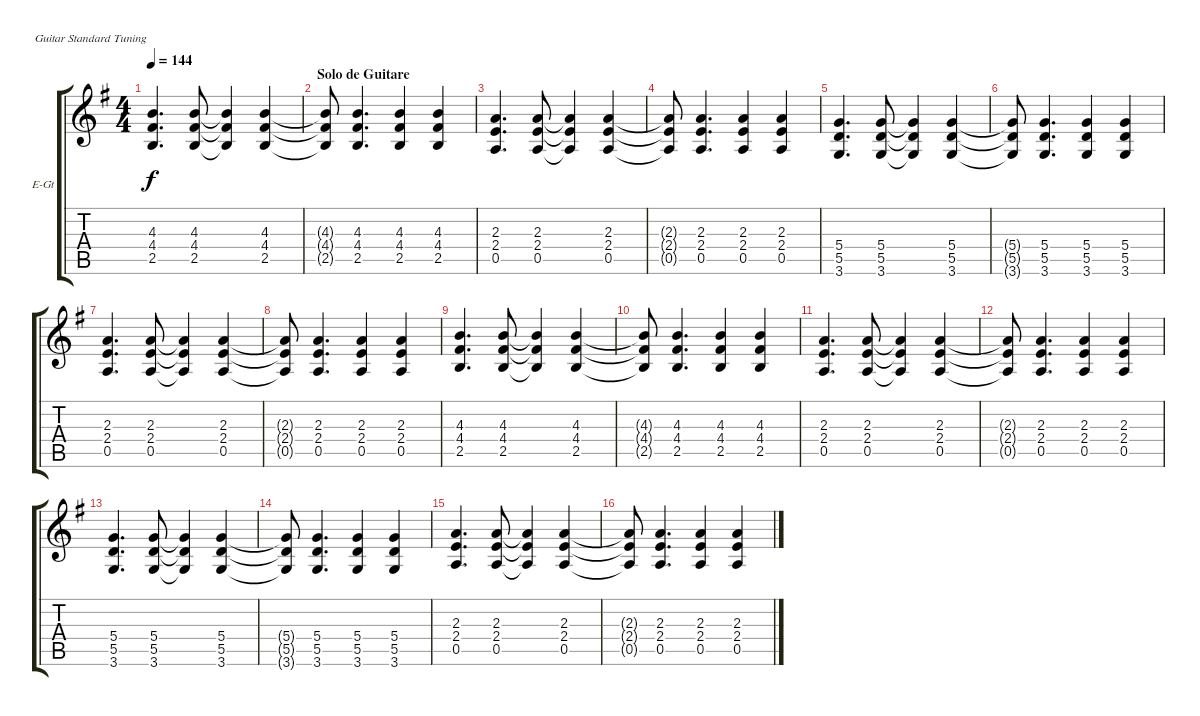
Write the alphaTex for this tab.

\bracketExtendMode groupsimilarinstruments
\firstSystemTrackNameOrientation horizontal
\otherSystemsTrackNameOrientation horizontal
\track ("Guitare 2 " "E-Gt") {instrument distortionguitar}
\staff {score tabs}
\tuning (E4 B3 G3 D3 A2 E2)
\ts (4 4)
\tempo 144
\clef g2
\ks g
(4.3 4.4 2.5).4{d dy f} (4.3 4.4 2.5).8 (4.3{t} 4.4{t} 2.5{t}).4 (4.3 4.4 2.5).4 |
\section ("" "Solo de Guitare")
(4.3{t} 4.4{t} 2.5{t}).8 (4.3 4.4 2.5).4{d} (4.3 4.4 2.5).4 (4.3 4.4 2.5).4 |
(2.3 2.4 0.5).4{d} (2.3 2.4 0.5).8 (2.3{t} 2.4{t} 0.5{t}).4 (2.3 2.4 0.5).4 |
(2.3{t} 2.4{t} 0.5{t}).8 (2.3 2.4 0.5).4{d} (2.3 2.4 0.5).4 (2.3 2.4 0.5).4 |
(5.4 5.5 3.6).4{d} (5.4 5.5 3.6).8 (5.4{t} 5.5{t} 3.6{t}).4 (5.4 5.5 3.6).4 |
(5.4{t} 5.5{t} 3.6{t}).8 (5.4 5.5 3.6).4{d} (5.4 5.5 3.6).4 (5.4 5.5 3.6).4 |
(2.3 2.4 0.5).4{d} (2.3 2.4 0.5).8 (2.3{t} 2.4{t} 0.5{t}).4 (2.3 2.4 0.5).4 |
(2.3{t} 2.4{t} 0.5{t}).8 (2.3 2.4 0.5).4{d} (2.3 2.4 0.5).4 (2.3 2.4 0.5).4 |
(4.3 4.4 2.5).4{d} (4.3 4.4 2.5).8 (4.3{t} 4.4{t} 2.5{t}).4 (4.3 4.4 2.5).4 |
(4.3{t} 4.4{t} 2.5{t}).8 (4.3 4.4 2.5).4{d} (4.3 4.4 2.5).4 (4.3 4.4 2.5).4 |
(2.3 2.4 0.5).4{d} (2.3 2.4 0.5).8 (2.3{t} 2.4{t} 0.5{t}).4 (2.3 2.4 0.5).4 |
(2.3{t} 2.4{t} 0.5{t}).8 (2.3 2.4 0.5).4{d} (2.3 2.4 0.5).4 (2.3 2.4 0.5).4 |
(5.4 5.5 3.6).4{d} (5.4 5.5 3.6).8 (5.4{t} 5.5{t} 3.6{t}).4 (5.4 5.5 3.6).4 |
(5.4{t} 5.5{t} 3.6{t}).8 (5.4 5.5 3.6).4{d} (5.4 5.5 3.6).4 (5.4 5.5 3.6).4 |
(2.3 2.4 0.5).4{d} (2.3 2.4 0.5).8 (2.3{t} 2.4{t} 0.5{t}).4 (2.3 2.4 0.5).4 |
(2.3{t} 2.4{t} 0.5{t}).8 (2.3 2.4 0.5).4{d} (2.3 2.4 0.5).4 (2.3 2.4 0.5).4
